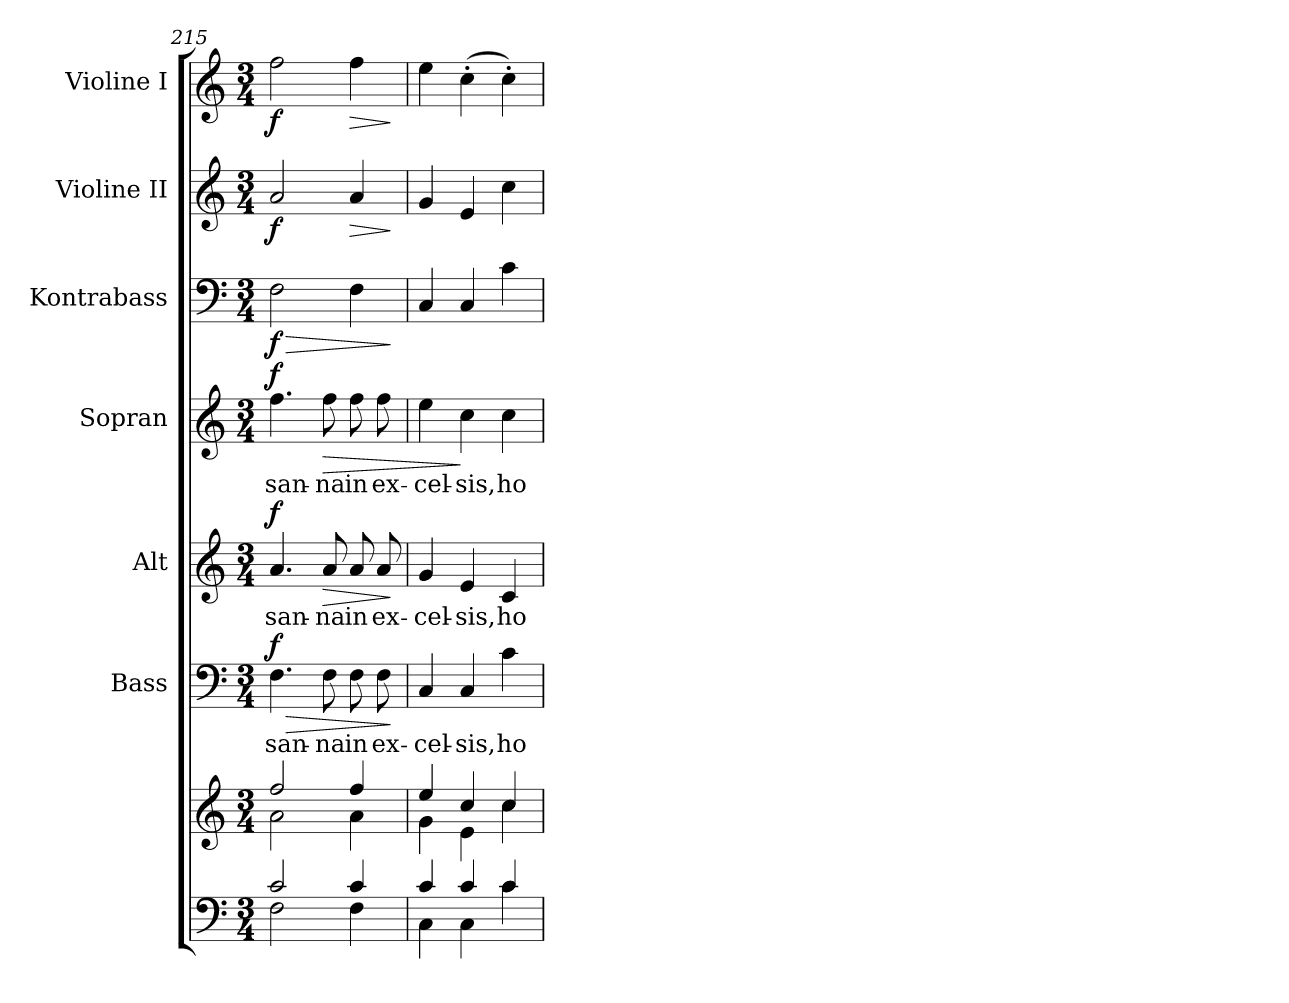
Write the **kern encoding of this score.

**kern	**kern	**kern	**text	**dynam	**kern	**text	**dynam	**kern	**text	**dynam	**kern	**dynam	**kern	**dynam	**kern	**dynam
*part7	*part7	*part6	*part6	*part6	*part5	*part5	*part5	*part4	*part4	*part4	*part3	*part3	*part2	*part2	*part1	*part1
*staff8	*staff7	*staff6	*staff6	*staff6	*staff5	*staff5	*staff5	*staff4	*staff4	*staff4	*staff3	*staff3	*staff2	*staff2	*staff1	*staff1
*	*	*I"Bass	*	*	*I"Alt	*	*	*I"Sopran	*	*	*I"Kontrabass	*	*I"Violine II	*	*I"Violine I	*
*	*	*I'B.	*	*	*I'A.	*	*	*I'S.	*	*	*I'Kb.	*	*I'Vl. II	*	*I'Vl. I	*
!!LO:LB:g=z
*clefF4	*clefG2	*clefF4	*	*	*clefG2	*	*	*clefG2	*	*	*clefF4	*	*clefG2	*	*clefG2	*
*	*	*	*	*	*	*	*	*	*	*	*ITrd7c12	*	*	*	*	*
*k[]	*k[]	*k[]	*	*	*k[]	*	*	*k[]	*	*	*k[]	*	*k[]	*	*k[]	*
*C:	*C:	*C:	*	*	*C:	*	*	*C:	*	*	*C:	*	*C:	*	*C:	*
*M3/4	*M3/4	*M3/4	*	*	*M3/4	*	*	*M3/4	*	*	*M3/4	*	*M3/4	*	*M3/4	*
=215	=215	=215	=215	=215	=215	=215	=215	=215	=215	=215	=215	=215	=215	=215	=215	=215
*^	*^	*	*	*	*	*	*	*	*	*	*	*	*	*	*	*
!	!	!	!	!	!LO:LY:b	!LO:HP:b	!	!LO:LY:b	!	!	!LO:LY:b	!	!	!LO:HP:b	!	!	!	!
!	!	!	!	!	!	!LO:DY:n=1:a	!	!	!LO:DY:a	!	!	!LO:DY:a	!	!LO:DY:n=1:b	!	!LO:DY:b	!	!LO:DY:b
2c/	2F\	2ff/	2a\	4.F\	-san-	> f	4.a/	-san-	f	4.ff\	-san-	f	2FF\	> f	2a/	f	2ff\	f
!	!	!	!	!	!LO:LY:b	!	!	!LO:LY:b	!LO:HP:b	!	!LO:LY:b	!LO:HP:b	!	!	!	!	!	!
.	.	.	.	8F\	-na	.	8a/	-na	>	8ff\	-na	>	.	.	.	.	.	.
!	!	!	!	!	!LO:LY:b	!	!	!LO:LY:b	!	!	!LO:LY:b	!	!	!	!	!LO:HP:b	!	!LO:HP:b
4c/	4F\	4ff/	4a\	8F\	in	.	8a/	in	.	8ff\	in	.	4FF\	.	4a/	>	4ff\	>
!	!	!	!	!	!LO:LY:b	!	!	!LO:LY:b	!	!	!LO:LY:b	!	!	!	!	!	!	!
.	.	.	.	8F\	ex-	.	8a/	ex-	.	8ff\	ex-	.	.	.	.	.	.	.
*v	*v	*	*	*	*	*	*	*	*	*	*	*	*	*	*	*	*	*
*	*v	*v	*	*	*	*	*	*	*	*	*	*	*	*	*	*	*
.	.	.	.	]	.	.	]	.	.	.	.	]	.	]	.	]
=216	=216	=216	=216	=216	=216	=216	=216	=216	=216	=216	=216	=216	=216	=216	=216	=216
*^	*^	*	*	*	*	*	*	*	*	*	*	*	*	*	*	*
!	!	!	!	!	!LO:LY:b	!	!	!LO:LY:b	!	!	!LO:LY:b	!	!	!	!	!	!	!
4c/	4C\	4ee/	4g\	4C/	-cel-	.	4g/	-cel-	.	4ee\	-cel-	.	4CC/	.	4g/	.	4ee\	.
!	!	!	!	!	!LO:LY:b	!	!	!LO:LY:b	!	!	!LO:LY:b	!	!	!	!	!	!	!
4c/	4C\	4cc/	4e\	4C/	-sis,	.	4e/	-sis,	.	4cc\	-sis,	]	4CC/	.	4e/	.	(>4cc'>\	.
!	!	!	!	!	!LO:LY:b	!	!	!LO:LY:b	!	!	!LO:LY:b	!	!	!	!	!	!	!
4c/	4c\	4cc/	4cc\	4c\	ho-	.	4c/	ho-	.	4cc\	ho-	.	4C\	.	4cc\	.	4cc'>\)	.
*v	*v	*	*	*	*	*	*	*	*	*	*	*	*	*	*	*	*	*
*	*v	*v	*	*	*	*	*	*	*	*	*	*	*	*	*	*	*
=	=	=	=	=	=	=	=	=	=	=	=	=	=	=	=	=
*-	*-	*-	*-	*-	*-	*-	*-	*-	*-	*-	*-	*-	*-	*-	*-	*-
